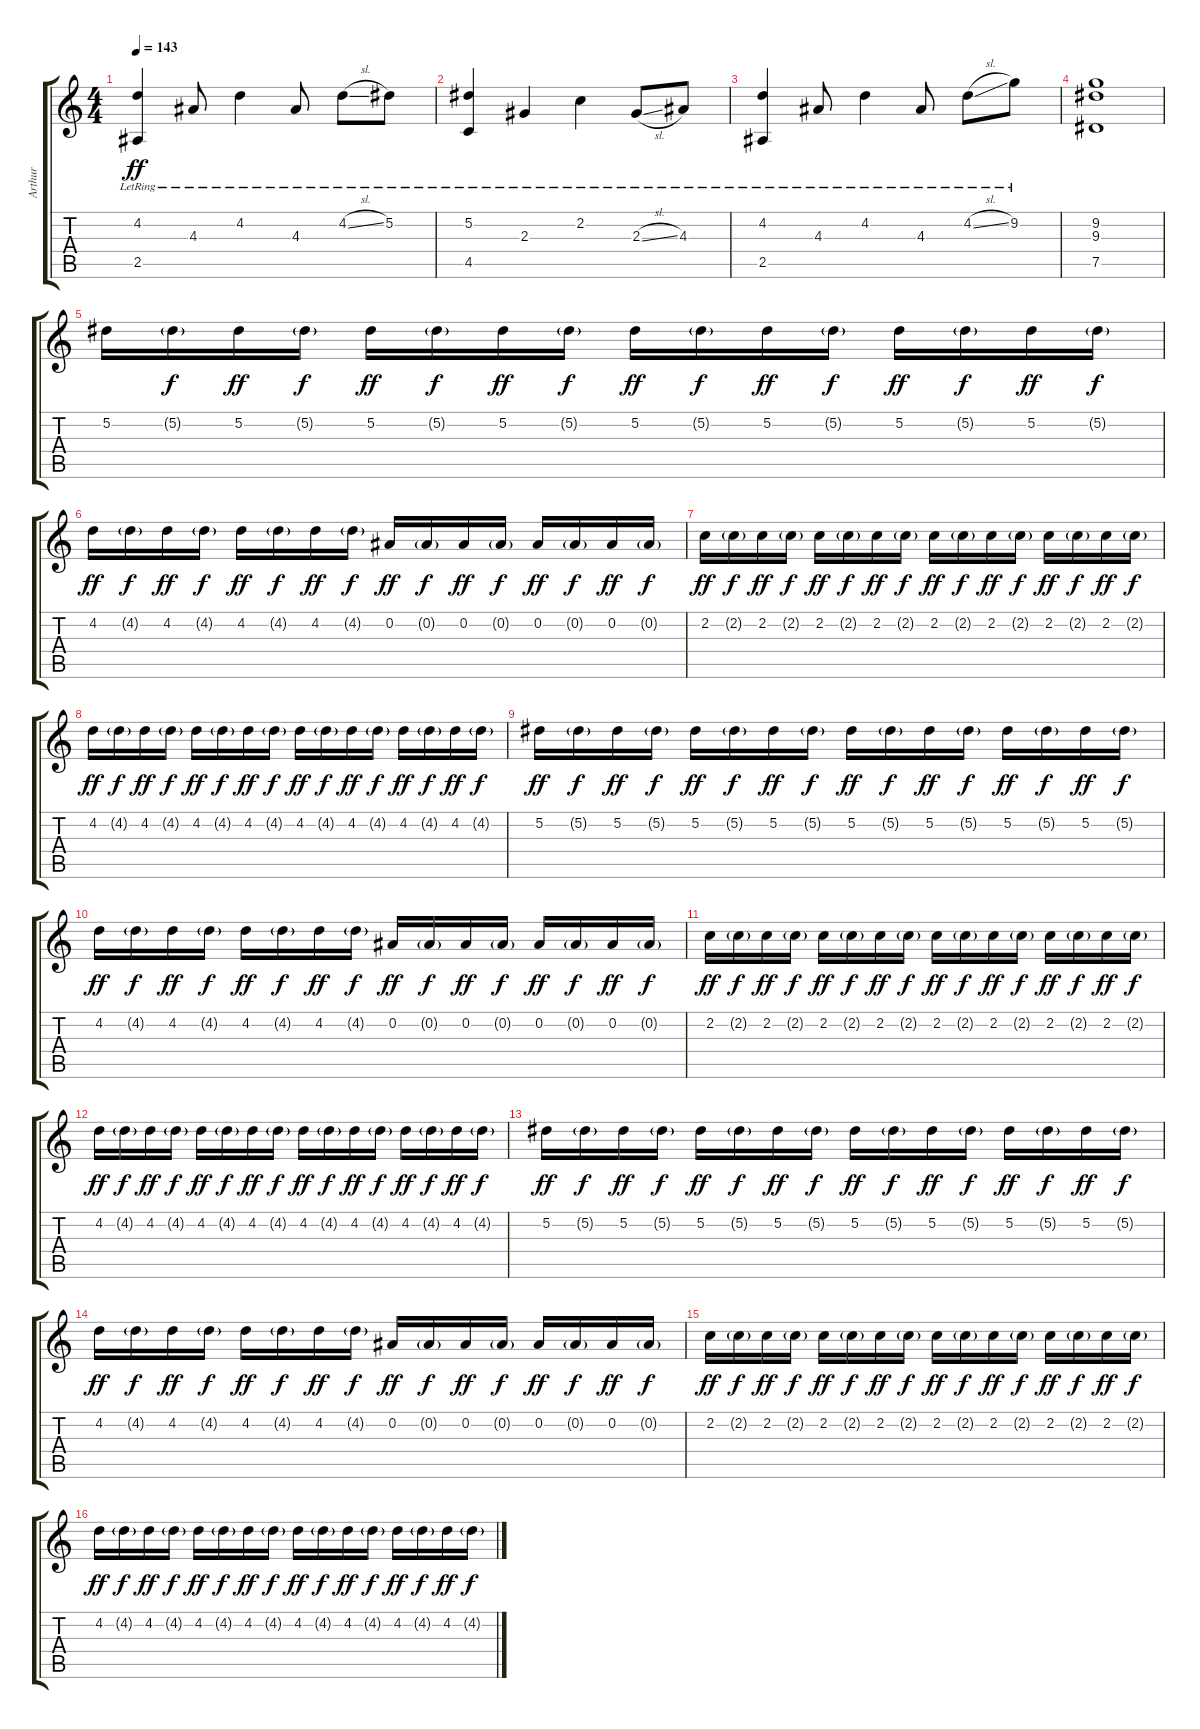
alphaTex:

\track ("Arthur" "Arthur") {instrument distortionguitar}
\staff {score tabs}
\tuning (Eb4 Bb3 Gb3 Db3 Ab2 Eb2) {hide}
\ts (4 4)
\tempo 143
\clef g2
\ks c
(4.2{lr} 2.5{lr}).4{dy ff} 4.3{lr}.8 4.2{lr}.4 4.3{lr}.8 4.2{sl lr}.8 5.2{lr}.8 |
(5.2{lr} 4.5{lr}).4 2.3{lr}.4 2.2{lr}.4 2.3{sl lr}.8 4.3{lr}.8 |
(4.2{lr} 2.5{lr}).4 4.3{lr}.8 4.2{lr}.4 4.3{lr}.8 4.2{sl lr}.8 9.2{lr}.8 |
(9.2 9.3 7.5).1 |
5.2.16{instrument electricguitarjazz} 5.2{g}.16{dy f} 5.2.16{dy ff} 5.2{g}.16{dy f} 5.2.16{dy ff} 5.2{g}.16{dy f} 5.2.16{dy ff} 5.2{g}.16{dy f} 5.2.16{dy ff} 5.2{g}.16{dy f} 5.2.16{dy ff} 5.2{g}.16{dy f} 5.2.16{dy ff} 5.2{g}.16{dy f} 5.2.16{dy ff} 5.2{g}.16{dy f} |
4.2.16{dy ff instrument electricguitarjazz} 4.2{g}.16{dy f} 4.2.16{dy ff} 4.2{g}.16{dy f} 4.2.16{dy ff} 4.2{g}.16{dy f} 4.2.16{dy ff} 4.2{g}.16{dy f} 0.2.16{dy ff} 0.2{g}.16{dy f} 0.2.16{dy ff} 0.2{g}.16{dy f} 0.2.16{dy ff} 0.2{g}.16{dy f} 0.2.16{dy ff} 0.2{g}.16{dy f} |
2.2.16{dy ff instrument electricguitarjazz} 2.2{g}.16{dy f} 2.2.16{dy ff} 2.2{g}.16{dy f} 2.2.16{dy ff} 2.2{g}.16{dy f} 2.2.16{dy ff} 2.2{g}.16{dy f} 2.2.16{dy ff} 2.2{g}.16{dy f} 2.2.16{dy ff} 2.2{g}.16{dy f} 2.2.16{dy ff} 2.2{g}.16{dy f} 2.2.16{dy ff} 2.2{g}.16{dy f} |
4.2.16{dy ff instrument electricguitarjazz} 4.2{g}.16{dy f} 4.2.16{dy ff} 4.2{g}.16{dy f} 4.2.16{dy ff} 4.2{g}.16{dy f} 4.2.16{dy ff} 4.2{g}.16{dy f} 4.2.16{dy ff} 4.2{g}.16{dy f} 4.2.16{dy ff} 4.2{g}.16{dy f} 4.2.16{dy ff} 4.2{g}.16{dy f} 4.2.16{dy ff} 4.2{g}.16{dy f} |
5.2.16{dy ff instrument electricguitarjazz} 5.2{g}.16{dy f} 5.2.16{dy ff} 5.2{g}.16{dy f} 5.2.16{dy ff} 5.2{g}.16{dy f} 5.2.16{dy ff} 5.2{g}.16{dy f} 5.2.16{dy ff} 5.2{g}.16{dy f} 5.2.16{dy ff} 5.2{g}.16{dy f} 5.2.16{dy ff} 5.2{g}.16{dy f} 5.2.16{dy ff} 5.2{g}.16{dy f} |
4.2.16{dy ff instrument electricguitarjazz} 4.2{g}.16{dy f} 4.2.16{dy ff} 4.2{g}.16{dy f} 4.2.16{dy ff} 4.2{g}.16{dy f} 4.2.16{dy ff} 4.2{g}.16{dy f} 0.2.16{dy ff} 0.2{g}.16{dy f} 0.2.16{dy ff} 0.2{g}.16{dy f} 0.2.16{dy ff} 0.2{g}.16{dy f} 0.2.16{dy ff} 0.2{g}.16{dy f} |
2.2.16{dy ff instrument electricguitarjazz} 2.2{g}.16{dy f} 2.2.16{dy ff} 2.2{g}.16{dy f} 2.2.16{dy ff} 2.2{g}.16{dy f} 2.2.16{dy ff} 2.2{g}.16{dy f} 2.2.16{dy ff} 2.2{g}.16{dy f} 2.2.16{dy ff} 2.2{g}.16{dy f} 2.2.16{dy ff} 2.2{g}.16{dy f} 2.2.16{dy ff} 2.2{g}.16{dy f} |
4.2.16{dy ff instrument electricguitarjazz} 4.2{g}.16{dy f} 4.2.16{dy ff} 4.2{g}.16{dy f} 4.2.16{dy ff} 4.2{g}.16{dy f} 4.2.16{dy ff} 4.2{g}.16{dy f} 4.2.16{dy ff} 4.2{g}.16{dy f} 4.2.16{dy ff} 4.2{g}.16{dy f} 4.2.16{dy ff} 4.2{g}.16{dy f} 4.2.16{dy ff} 4.2{g}.16{dy f} |
5.2.16{dy ff instrument electricguitarjazz} 5.2{g}.16{dy f} 5.2.16{dy ff} 5.2{g}.16{dy f} 5.2.16{dy ff} 5.2{g}.16{dy f} 5.2.16{dy ff} 5.2{g}.16{dy f} 5.2.16{dy ff} 5.2{g}.16{dy f} 5.2.16{dy ff} 5.2{g}.16{dy f} 5.2.16{dy ff} 5.2{g}.16{dy f} 5.2.16{dy ff} 5.2{g}.16{dy f} |
4.2.16{dy ff instrument electricguitarjazz} 4.2{g}.16{dy f} 4.2.16{dy ff} 4.2{g}.16{dy f} 4.2.16{dy ff} 4.2{g}.16{dy f} 4.2.16{dy ff} 4.2{g}.16{dy f} 0.2.16{dy ff} 0.2{g}.16{dy f} 0.2.16{dy ff} 0.2{g}.16{dy f} 0.2.16{dy ff} 0.2{g}.16{dy f} 0.2.16{dy ff} 0.2{g}.16{dy f} |
2.2.16{dy ff instrument electricguitarjazz} 2.2{g}.16{dy f} 2.2.16{dy ff} 2.2{g}.16{dy f} 2.2.16{dy ff} 2.2{g}.16{dy f} 2.2.16{dy ff} 2.2{g}.16{dy f} 2.2.16{dy ff} 2.2{g}.16{dy f} 2.2.16{dy ff} 2.2{g}.16{dy f} 2.2.16{dy ff} 2.2{g}.16{dy f} 2.2.16{dy ff} 2.2{g}.16{dy f} |
4.2.16{dy ff instrument electricguitarjazz} 4.2{g}.16{dy f} 4.2.16{dy ff} 4.2{g}.16{dy f} 4.2.16{dy ff} 4.2{g}.16{dy f} 4.2.16{dy ff} 4.2{g}.16{dy f} 4.2.16{dy ff} 4.2{g}.16{dy f} 4.2.16{dy ff} 4.2{g}.16{dy f} 4.2.16{dy ff} 4.2{g}.16{dy f} 4.2.16{dy ff} 4.2{g}.16{dy f}
